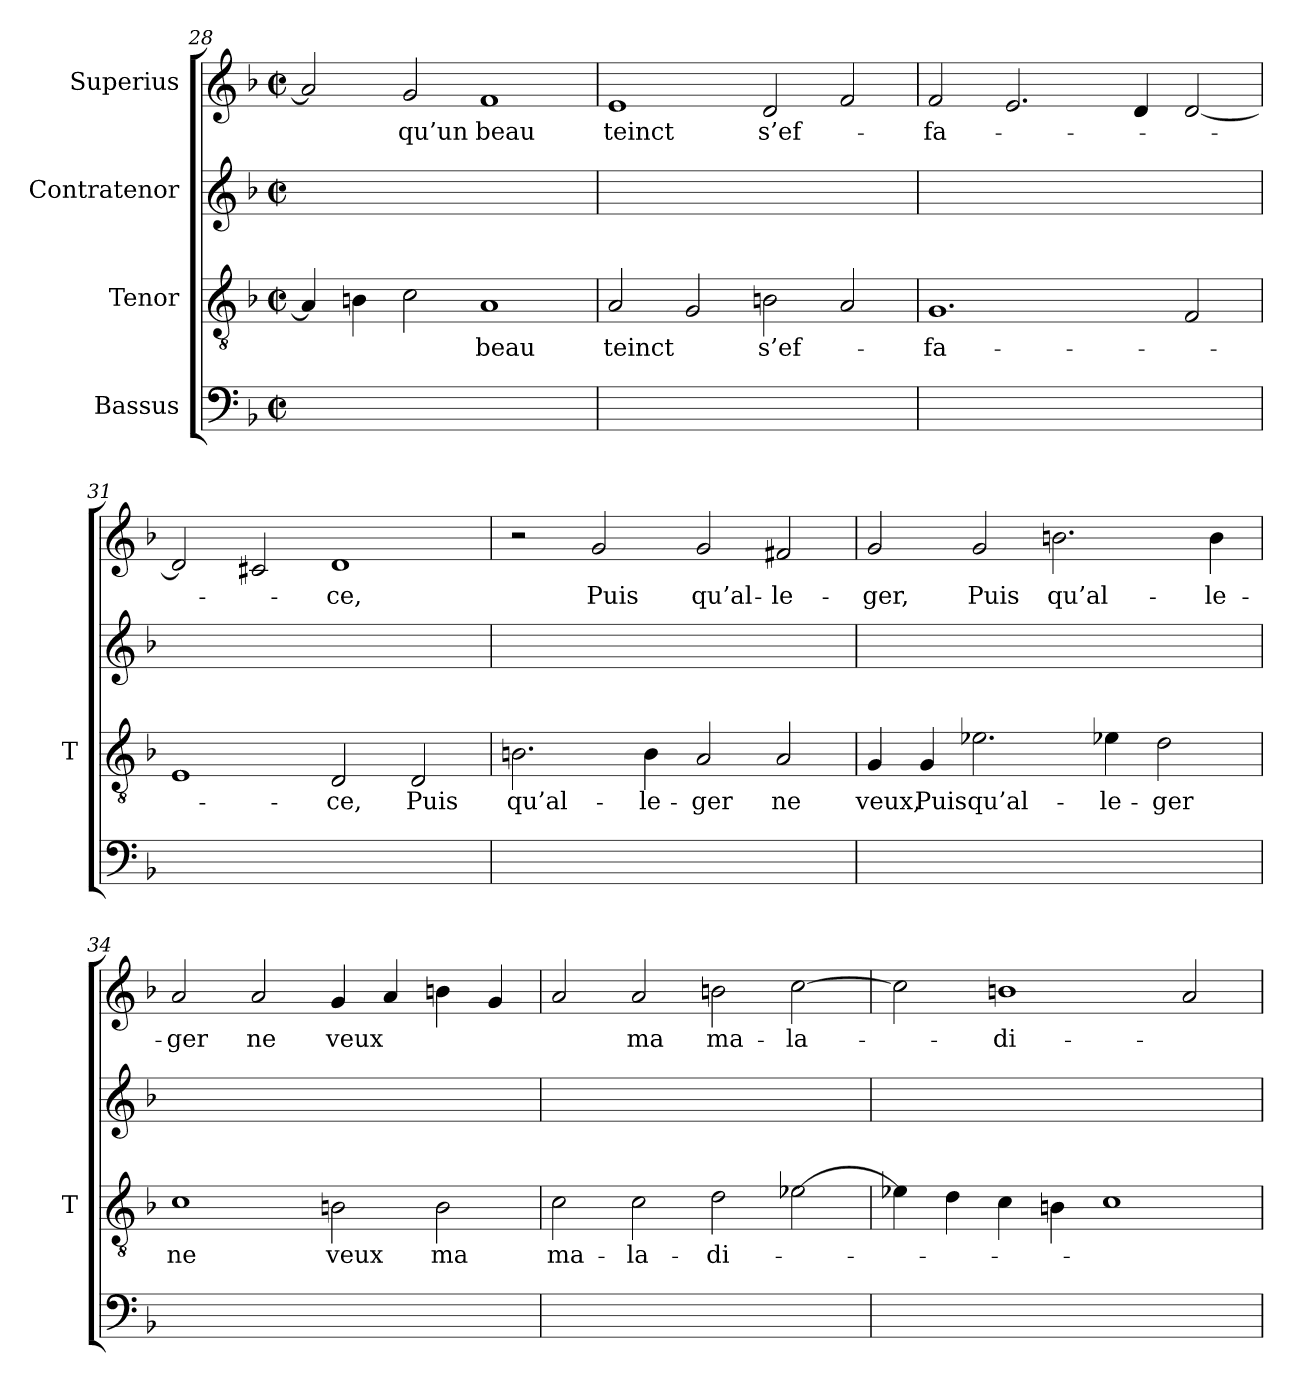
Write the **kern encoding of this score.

**kern	**kern	**text	**kern	**kern	**text
*part4	*part3	*part3	*part2	*part1	*part1
*staff4	*staff3	*staff3	*staff2	*staff1	*staff1
*I"Bassus	*I"Tenor	*	*I"Contratenor	*I"Superius	*
*	*I'T	*	*	*	*
*clefF4	*clefGv2	*	*clefG2	*clefG2	*
*k[b-]	*k[b-]	*	*k[b-]	*k[b-]	*
*F:	*F:	*	*F:	*F:	*
*M2/2	*M2/2	*	*M2/2	*M2/2	*
*met(c|)	*met(c|)	*	*met(c|)	*met(c|)	*
=28	=28	=28	=28	=28	=28
1ryy	4A]	.	1ryy	2a]	.
.	4B	.	.	.	.
.	2c	.	.	2g	-qu’un
1ryy	1A	-beau	1ryy	1f	-beau
=29	=29	=29	=29	=29	=29
1ryy	2A	-teinct	1ryy	1e	-teinct
.	2G	.	.	.	.
1ryy	2B	s’ef-	1ryy	2d	s’ef-
.	2A	.	.	2f	.
=30	=30	=30	=30	=30	=30
1ryy	1.G	fa-	1ryy	2f	fa-
.	.	.	.	2.e	.
1ryy	.	.	1ryy	.	.
.	.	.	.	4d	.
.	2F	.	.	[2d	.
=31	=31	=31	=31	=31	=31
1ryy	1E	.	1ryy	2d]	.
.	.	.	.	2c#X	.
1ryy	2D	-ce,	1ryy	1d	-ce,
.	2D	-Puis	.	.	.
!!LO:PB:g=z
=32	=32	=32	=32	=32	=32
1ryy	2.B	qu’al-	1ryy	2r	.
.	.	.	.	2g	-Puis
.	4B	le-	.	.	.
1ryy	2A	-ger	1ryy	2g	qu’al-
.	2A	-ne	.	2f#X	le-
=33	=33	=33	=33	=33	=33
1ryy	4G	-veux,	1ryy	2g	-ger,
.	4G	-Puis	.	.	.
.	2.e-X	qu’al-	.	2g	-Puis
1ryy	.	.	1ryy	2.b	qu’al-
.	4e-X	le-	.	.	.
.	2d	-ger	.	.	.
.	.	.	.	4b	le-
=34	=34	=34	=34	=34	=34
1ryy	1c	-ne	1ryy	2a	-ger
.	.	.	.	2a	-ne
1ryy	2B	-veux	1ryy	4g	-veux
.	.	.	.	4a	.
.	2B	-ma	.	4b	.
.	.	.	.	4g	.
=35	=35	=35	=35	=35	=35
1ryy	2c	ma-	1ryy	2a	.
.	2c	la-	.	2a	-ma
1ryy	2d	di-	1ryy	2b	ma-
.	[2e-X	.	.	[2cc	la-
=36	=36	=36	=36	=36	=36
1ryy	4e-X]	.	1ryy	2cc]	.
.	4d	.	.	.	.
.	4c	.	.	1b	di-
.	4B	.	.	.	.
1ryy	1c	.	1ryy	.	.
.	.	.	.	2a	.
=	=	=	=	=	=
*-	*-	*-	*-	*-	*-
